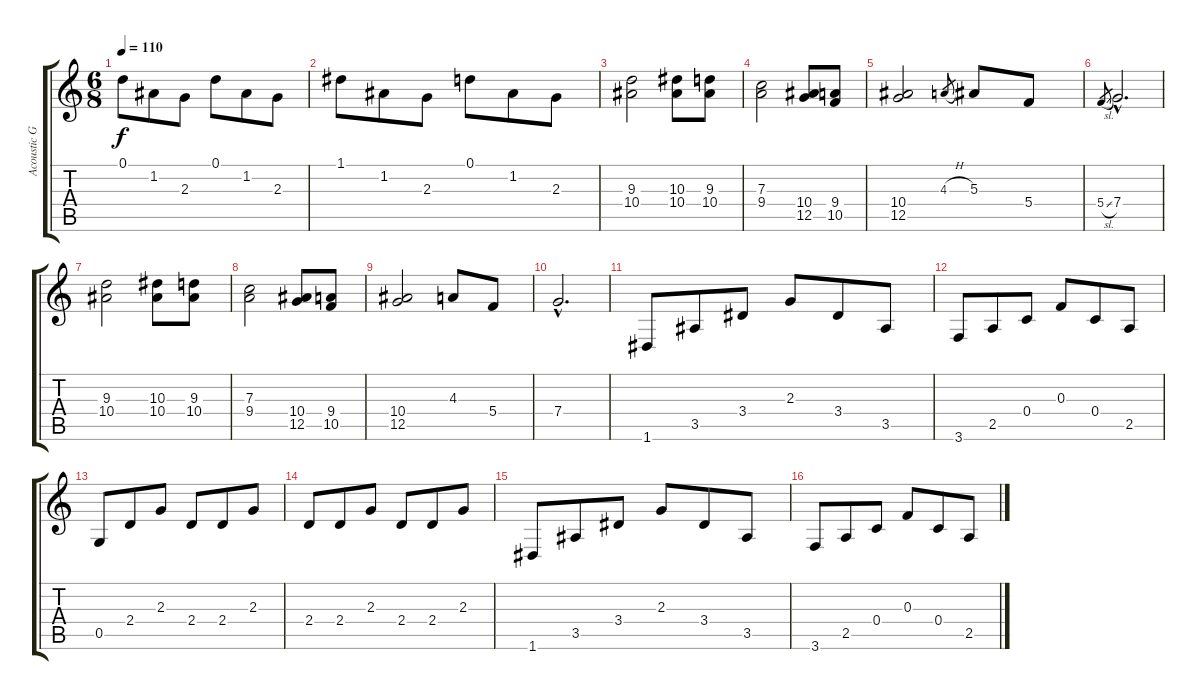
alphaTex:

\track ("Acoustic Guitar 1" "Acoustic G") {instrument acousticguitarsteel}
\staff {score tabs}
\tuning (D4 A3 F3 C3 G2 D2) {hide}
\ts (6 8)
\tempo 110
\clef g2
\ks c
0.1.8{dy f} 1.2.8 2.3.8 0.1.8 1.2.8 2.3.8 |
1.1.8 1.2.8 2.3.8 0.1.8 1.2.8 2.3.8 |
(9.3 10.4).2 (10.3 10.4).8 (9.3 10.4).8 |
(7.3 9.4).2 (10.4 12.5).8 (9.4 10.5).8 |
(10.4 12.5).2 4.3{h}.8{gr} 5.3.8 5.4.8 |
5.4{sl}.8{gr} 7.4{hac}.2{d} |
(9.3 10.4).2 (10.3 10.4).8 (9.3 10.4).8 |
(7.3 9.4).2 (10.4 12.5).8 (9.4 10.5).8 |
(10.4 12.5).2 4.3.8 5.4.8 |
7.4{hac}.2{d} |
1.6.8 3.5.8 3.4.8 2.3.8 3.4.8 3.5.8 |
3.6.8 2.5.8 0.4.8 0.3.8 0.4.8 2.5.8 |
0.5.8 2.4.8 2.3.8 2.4.8 2.4.8 2.3.8 |
2.4.8 2.4.8 2.3.8 2.4.8 2.4.8 2.3.8 |
1.6.8 3.5.8 3.4.8 2.3.8 3.4.8 3.5.8 |
3.6.8 2.5.8 0.4.8 0.3.8 0.4.8 2.5.8
